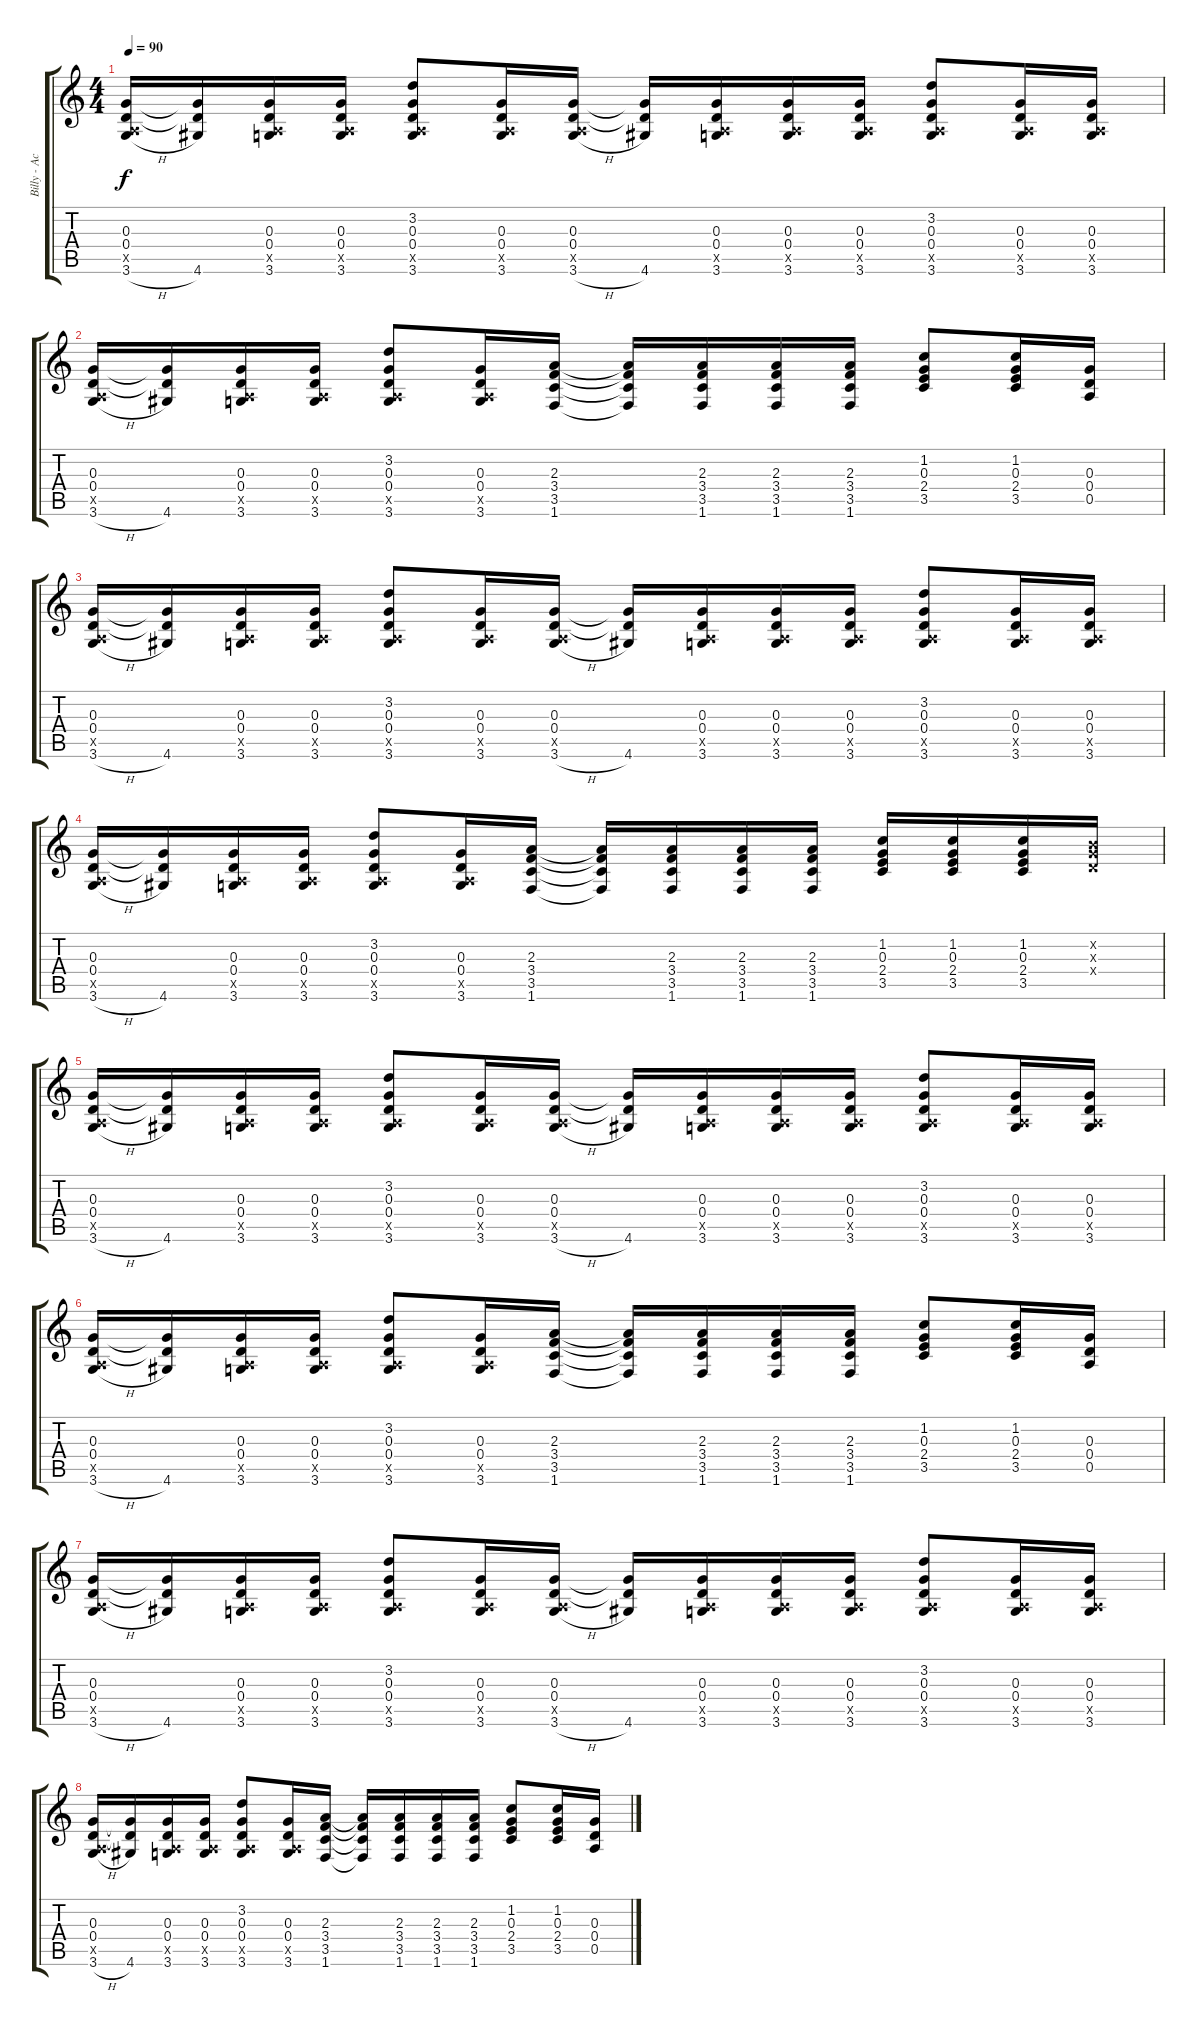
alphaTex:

\track ("Billy - Acoustic" "Billy - Ac") {instrument acousticguitarsteel}
\staff {score tabs}
\tuning (E4 B3 G3 D3 A2 E2) {hide}
\ts (4 4)
\tempo 90
\clef g2
\ks c
(0.3 0.4 0.5{x} 3.6{h}).16{dy f instrument acousticguitarsteel} (0.3{t} 0.4{t} 4.6).16 (0.3 0.4 0.5{x} 3.6).16 (0.3 0.4 0.5{x} 3.6).16 (3.2 0.3 0.4 0.5{x} 3.6).8 (0.3 0.4 0.5{x} 3.6).16 (0.3 0.4 0.5{x} 3.6{h}).16 (0.3{t} 0.4{t} 4.6).16 (0.3 0.4 0.5{x} 3.6).16 (0.3 0.4 0.5{x} 3.6).16 (0.3 0.4 0.5{x} 3.6).16 (3.2 0.3 0.4 0.5{x} 3.6).8 (0.3 0.4 0.5{x} 3.6).16 (0.3 0.4 0.5{x} 3.6).16 |
(0.3 0.4 0.5{x} 3.6{h}).16 (0.3{t} 0.4{t} 4.6).16 (0.3 0.4 0.5{x} 3.6).16 (0.3 0.4 0.5{x} 3.6).16 (3.2 0.3 0.4 0.5{x} 3.6).8 (0.3 0.4 0.5{x} 3.6).16 (2.3 3.4 3.5 1.6).16 (2.3{t} 3.4{t} 3.5{t} 1.6{t}).16 (2.3 3.4 3.5 1.6).16 (2.3 3.4 3.5 1.6).16 (2.3 3.4 3.5 1.6).16 (1.2 0.3 2.4 3.5).8 (1.2 0.3 2.4 3.5).16 (0.3 0.4 0.5).16 |
(0.3 0.4 0.5{x} 3.6{h}).16 (0.3{t} 0.4{t} 4.6).16 (0.3 0.4 0.5{x} 3.6).16 (0.3 0.4 0.5{x} 3.6).16 (3.2 0.3 0.4 0.5{x} 3.6).8 (0.3 0.4 0.5{x} 3.6).16 (0.3 0.4 0.5{x} 3.6{h}).16 (0.3{t} 0.4{t} 4.6).16 (0.3 0.4 0.5{x} 3.6).16 (0.3 0.4 0.5{x} 3.6).16 (0.3 0.4 0.5{x} 3.6).16 (3.2 0.3 0.4 0.5{x} 3.6).8 (0.3 0.4 0.5{x} 3.6).16 (0.3 0.4 0.5{x} 3.6).16 |
(0.3 0.4 0.5{x} 3.6{h}).16 (0.3{t} 0.4{t} 4.6).16 (0.3 0.4 0.5{x} 3.6).16 (0.3 0.4 0.5{x} 3.6).16 (3.2 0.3 0.4 0.5{x} 3.6).8 (0.3 0.4 0.5{x} 3.6).16 (2.3 3.4 3.5 1.6).16 (2.3{t} 3.4{t} 3.5{t} 1.6{t}).16 (2.3 3.4 3.5 1.6).16 (2.3 3.4 3.5 1.6).16 (2.3 3.4 3.5 1.6).16 (1.2 0.3 2.4 3.5).16 (1.2 0.3 2.4 3.5).16 (1.2 0.3 2.4 3.5).16 (0.2{x} 0.3{x} 0.4{x}).16 |
(0.3 0.4 0.5{x} 3.6{h}).16 (0.3{t} 0.4{t} 4.6).16 (0.3 0.4 0.5{x} 3.6).16 (0.3 0.4 0.5{x} 3.6).16 (3.2 0.3 0.4 0.5{x} 3.6).8 (0.3 0.4 0.5{x} 3.6).16 (0.3 0.4 0.5{x} 3.6{h}).16 (0.3{t} 0.4{t} 4.6).16 (0.3 0.4 0.5{x} 3.6).16 (0.3 0.4 0.5{x} 3.6).16 (0.3 0.4 0.5{x} 3.6).16 (3.2 0.3 0.4 0.5{x} 3.6).8 (0.3 0.4 0.5{x} 3.6).16 (0.3 0.4 0.5{x} 3.6).16 |
(0.3 0.4 0.5{x} 3.6{h}).16 (0.3{t} 0.4{t} 4.6).16 (0.3 0.4 0.5{x} 3.6).16 (0.3 0.4 0.5{x} 3.6).16 (3.2 0.3 0.4 0.5{x} 3.6).8 (0.3 0.4 0.5{x} 3.6).16 (2.3 3.4 3.5 1.6).16 (2.3{t} 3.4{t} 3.5{t} 1.6{t}).16 (2.3 3.4 3.5 1.6).16 (2.3 3.4 3.5 1.6).16 (2.3 3.4 3.5 1.6).16 (1.2 0.3 2.4 3.5).8 (1.2 0.3 2.4 3.5).16 (0.3 0.4 0.5).16 |
(0.3 0.4 0.5{x} 3.6{h}).16 (0.3{t} 0.4{t} 4.6).16 (0.3 0.4 0.5{x} 3.6).16 (0.3 0.4 0.5{x} 3.6).16 (3.2 0.3 0.4 0.5{x} 3.6).8 (0.3 0.4 0.5{x} 3.6).16 (0.3 0.4 0.5{x} 3.6{h}).16 (0.3{t} 0.4{t} 4.6).16 (0.3 0.4 0.5{x} 3.6).16 (0.3 0.4 0.5{x} 3.6).16 (0.3 0.4 0.5{x} 3.6).16 (3.2 0.3 0.4 0.5{x} 3.6).8 (0.3 0.4 0.5{x} 3.6).16 (0.3 0.4 0.5{x} 3.6).16 |
(0.3 0.4 0.5{x} 3.6{h}).16 (0.3{t} 0.4{t} 4.6).16 (0.3 0.4 0.5{x} 3.6).16 (0.3 0.4 0.5{x} 3.6).16 (3.2 0.3 0.4 0.5{x} 3.6).8 (0.3 0.4 0.5{x} 3.6).16 (2.3 3.4 3.5 1.6).16 (2.3{t} 3.4{t} 3.5{t} 1.6{t}).16 (2.3 3.4 3.5 1.6).16 (2.3 3.4 3.5 1.6).16 (2.3 3.4 3.5 1.6).16 (1.2 0.3 2.4 3.5).8 (1.2 0.3 2.4 3.5).16 (0.3 0.4 0.5).16
